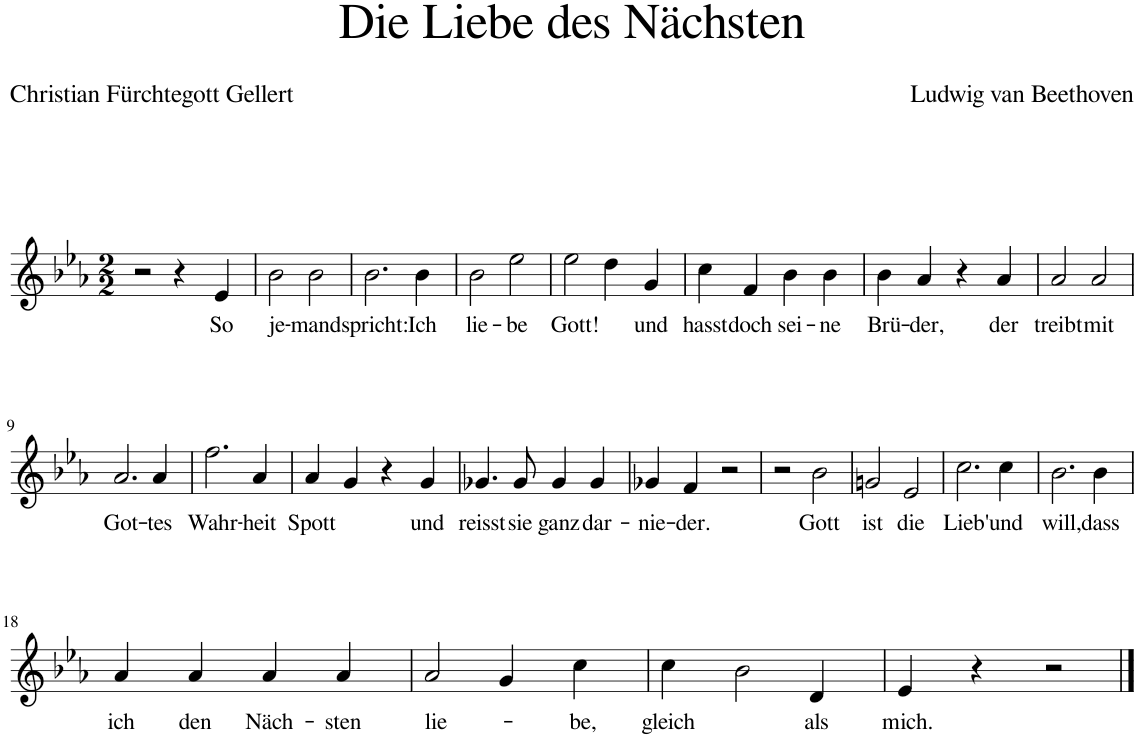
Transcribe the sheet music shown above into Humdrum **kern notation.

**kern	**text
*part1	*part1
*staff1	*staff1
*I"Piano	*
*I'Pno	*
*clefG2	*
*k[b-e-a-]	*
*M2/2	*
=1	=1
2r	.
4r	.
!	!LO:LY:b
4e-/	So
=2	=2
!	!LO:LY:b
2b-\	je-
!	!LO:LY:b
2b-\	-mand
=3	=3
!	!LO:LY:b
2.b-\	spricht:
!	!LO:LY:b
4b-\	Ich
=4	=4
!	!LO:LY:b
2b-\	lie-
!	!LO:LY:b
2ee-\	-be
=5	=5
!	!LO:LY:b
2ee-\	Gott!
4dd\	.
!	!LO:LY:b
4g/	und
=6	=6
!	!LO:LY:b
4cc\	hasst
!	!LO:LY:b
4f/	doch
!	!LO:LY:b
4b-\	sei-
!	!LO:LY:b
4b-\	-ne
=7	=7
!	!LO:LY:b
4b-\	Brü-
!	!LO:LY:b
4a-/	-der,
4r	.
!	!LO:LY:b
4a-/	der
=8	=8
!	!LO:LY:b
2a-/	treibt
!	!LO:LY:b
2a-/	mit
!!LO:LB:g=z
=9	=9
!	!LO:LY:b
2.a-/	Got-
!	!LO:LY:b
4a-/	-tes
=10	=10
!	!LO:LY:b
2.ff\	Wahr-
!	!LO:LY:b
4a-/	-heit
=11	=11
!	!LO:LY:b
4a-/	Spott
4g/	.
4r	.
!	!LO:LY:b
4g/	und
=12	=12
!	!LO:LY:b
4.g-X/	reisst
!	!LO:LY:b
8g-/	sie
!	!LO:LY:b
4g-/	ganz
!	!LO:LY:b
4g-/	dar-
=13	=13
!	!LO:LY:b
4g-X/	-nie-
!	!LO:LY:b
4f/	-der.
2r	.
=14	=14
2r	.
!	!LO:LY:b
2b-\	Gott
=15	=15
!	!LO:LY:b
2gn/	ist
!	!LO:LY:b
2e-/	die
=16	=16
!	!LO:LY:b
2.cc\	Lieb'
!	!LO:LY:b
4cc\	und
=17	=17
!	!LO:LY:b
2.b-\	will,
!	!LO:LY:b
4b-\	dass
!!LO:LB:g=z
=18	=18
!	!LO:LY:b
4a-/	ich
!	!LO:LY:b
4a-/	den
!	!LO:LY:b
4a-/	Näch-
!	!LO:LY:b
4a-/	-sten
=19	=19
!	!LO:LY:b
2a-/	lie-
4g/	.
!	!LO:LY:b
4cc\	-be,
=20	=20
!	!LO:LY:b
4cc\	gleich
2b-\	.
!	!LO:LY:b
4d/	als
=21	=21
!	!LO:LY:b
4e-/	mich.
4r	.
2r	.
==	==
*-	*-
